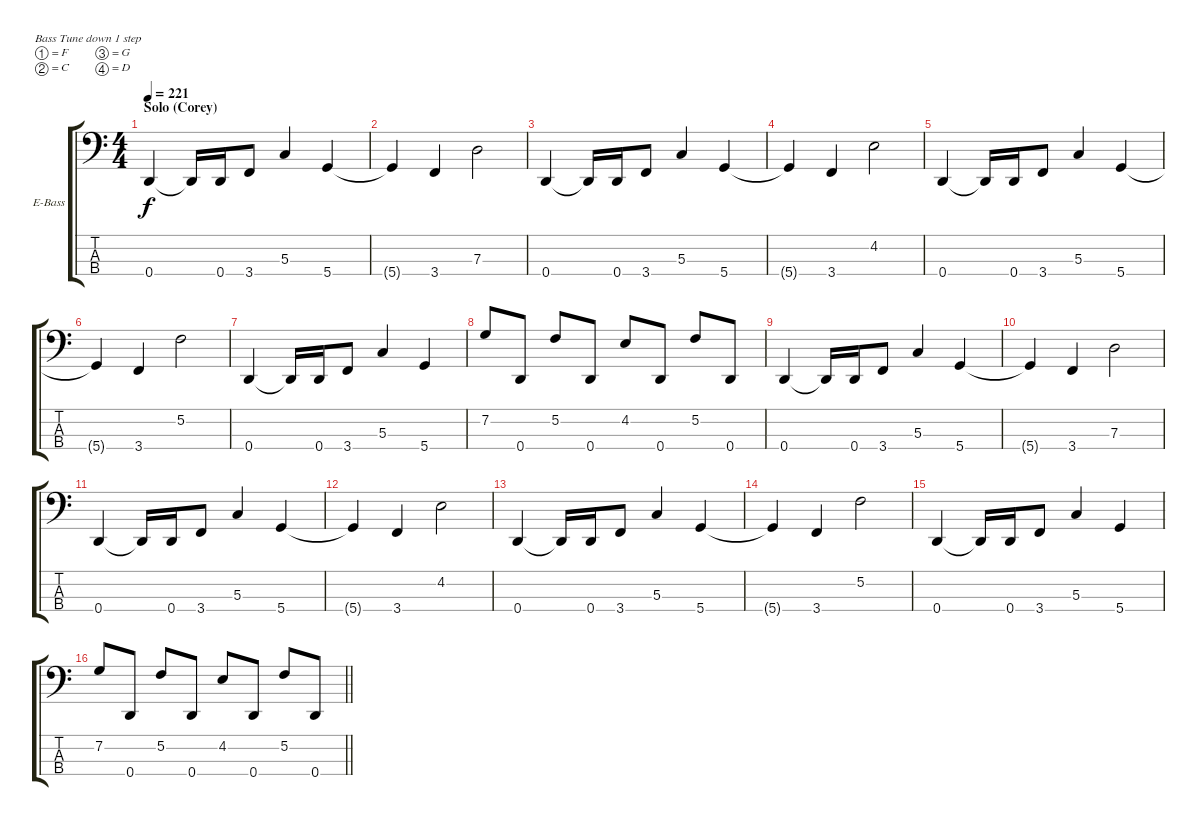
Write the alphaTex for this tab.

\bracketExtendMode groupsimilarinstruments
\firstSystemTrackNameOrientation horizontal
\otherSystemsTrackNameOrientation horizontal
\track ("Paolo Gregoletto" "E-Bass") {instrument electricbassfinger}
\staff {score tabs}
\tuning (F2 C2 G1 D1)
\ts (4 4)
\section ("" "Solo (Corey)")
\tempo 221
\clef f4
\ks c
0.4.4{dy f} 0.4{t}.16 0.4.16 3.4.8 5.3.4 5.4.4 |
5.4{t}.4 3.4.4 7.3.2 |
0.4.4 0.4{t}.16 0.4.16 3.4.8 5.3.4 5.4.4 |
5.4{t}.4 3.4.4 4.2.2 |
0.4.4 0.4{t}.16 0.4.16 3.4.8 5.3.4 5.4.4 |
5.4{t}.4 3.4.4 5.2.2 |
0.4.4 0.4{t}.16 0.4.16 3.4.8 5.3.4 5.4.4 |
7.2.8 0.4.8 5.2.8 0.4.8 4.2.8 0.4.8 5.2.8 0.4.8 |
0.4.4 0.4{t}.16 0.4.16 3.4.8 5.3.4 5.4.4 |
5.4{t}.4 3.4.4 7.3.2 |
0.4.4 0.4{t}.16 0.4.16 3.4.8 5.3.4 5.4.4 |
5.4{t}.4 3.4.4 4.2.2 |
0.4.4 0.4{t}.16 0.4.16 3.4.8 5.3.4 5.4.4 |
5.4{t}.4 3.4.4 5.2.2 |
0.4.4 0.4{t}.16 0.4.16 3.4.8 5.3.4 5.4.4 |
\barLineRight lightlight
7.2.8 0.4.8 5.2.8 0.4.8 4.2.8 0.4.8 5.2.8 0.4.8
